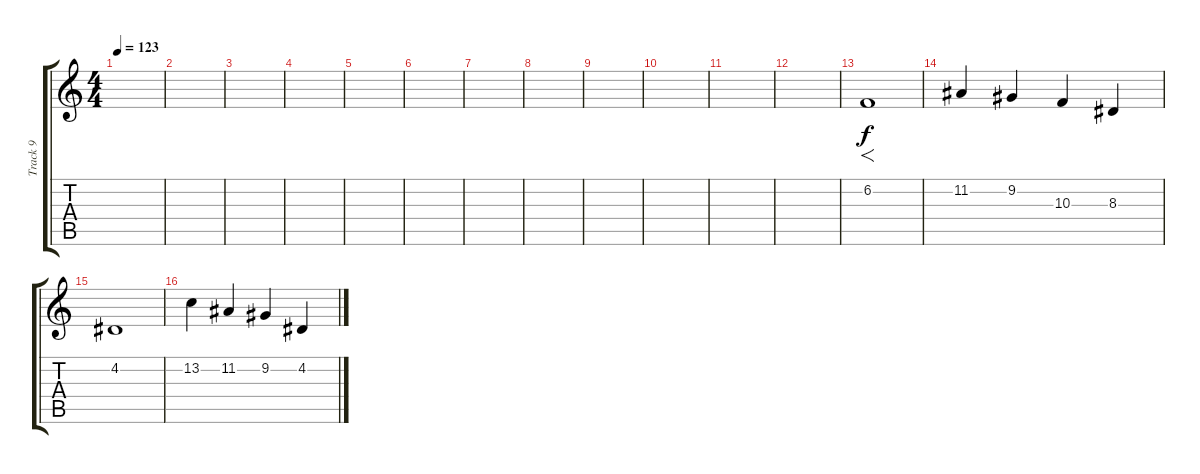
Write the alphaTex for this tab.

\track ("Track 9" "Track 9") {instrument pad2warm}
\staff {score tabs}
\tuning (E4 B3 G3 D3 A2 E2) {hide}
\ts (4 4)
\tempo 123
\clef g2
\ks c
|
|
|
|
|
|
|
|
|
|
|
|
6.2.1{f} |
11.2.4 9.2.4 10.3.4 8.3.4 |
4.2.1 |
13.2.4 11.2.4 9.2.4 4.2.4
